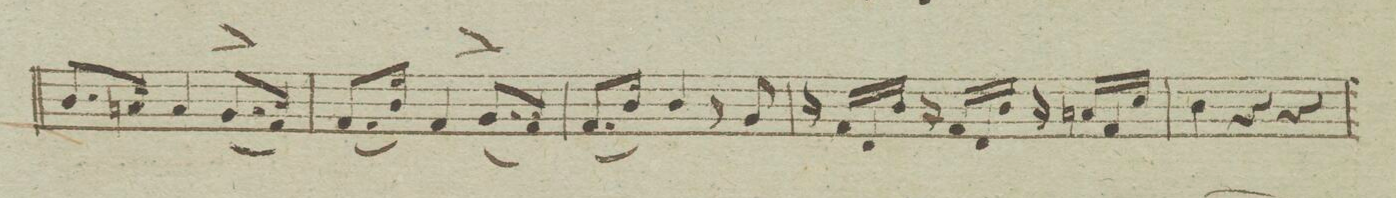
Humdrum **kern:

**kern	**dynam
*I"Violino. 1mo	*
*clefG2	*
*k[b-e-a-]	*
*M3/4	*
8.b-/L	.
16an/Jk	.
4a/	.
(8.g^>/L	.
16f/Jk)	.
=26	=26
(8.f/L	.
16b-/Jk)	.
4f/	.
(8.g^>/L	.
16f/Jk)	.
=27	=27
(8.f/L	.
16b-/Jk)	.
4b-/	.
8r	.
8g/	.
=28	=28
16r	.
16f/LL	.
16d/	.
16b-/JJ	.
16r	.
16f/LL	.
16d/	.
16b-/JJ	.
16r	.
16an/LL	.
16f/	.
16cc/JJ	.
=29	=29
4b-\	.
4r	.
4r	.
=30	=30
*-	*-
